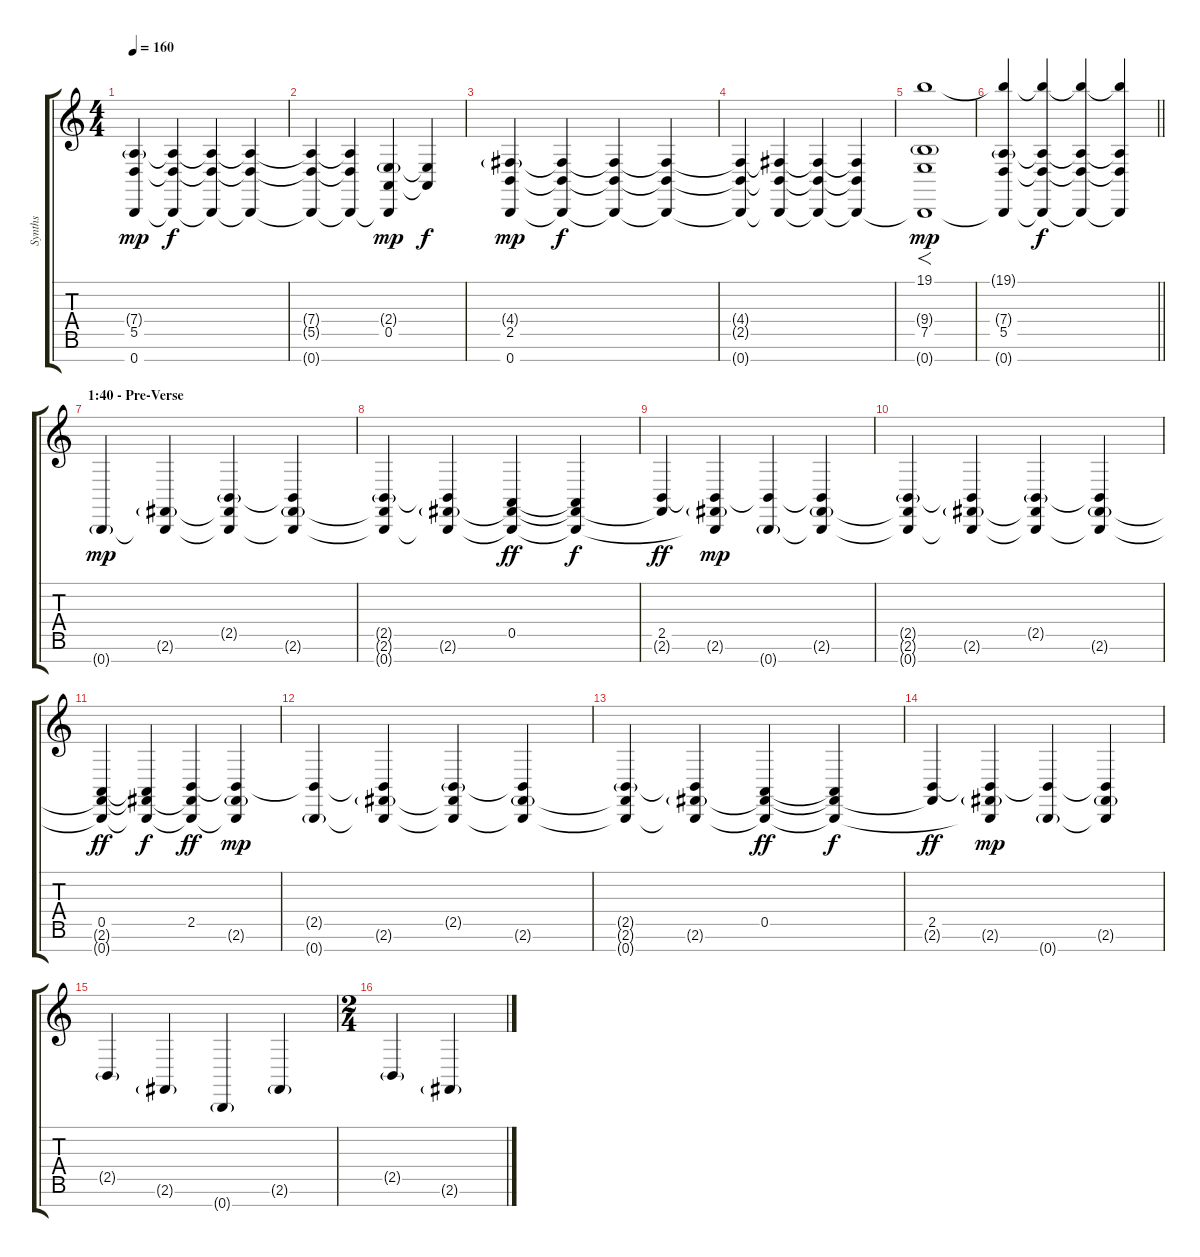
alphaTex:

\track ("Synths" "Synths") {instrument pad8sweep}
\staff {score tabs}
\tuning (E4 B3 G3 D3 A2 E2 B1) {hide}
\ts (4 4)
\tempo 160
\clef g2
\ks c
(7.4{g} 5.5 0.7{t}).4{dy mp} (7.4{t} 5.5{t} 0.7{t}).4{dy f} (7.4{t} 5.5{t} 0.7{t}).4 (7.4{t} 5.5{t} 0.7{t}).4 |
(7.4{t} 5.5{t} 0.7{t}).4 (7.4{t} 5.5{t} 0.7{t}).4 (2.4{g} 0.5 0.7{t}).4{dy mp} (2.4{t} 0.5{t}).4{dy f} |
(4.4{g} 2.5 0.7).4{dy mp} (4.4{t} 2.5{t} 0.7{t}).4{dy f} (4.4{t} 2.5{t} 0.7{t}).4 (4.4{t} 2.5{t} 0.7{t}).4 |
(4.4{t} 2.5{t} 0.7{t}).4 (4.4{t} 2.5{t} 0.7{t}).4 (4.4{t} 2.5{t} 0.7{t}).4 (4.4{t} 2.5{t} 0.7{t}).4 |
(19.1 9.4{g} 7.5 0.7{t}).1{f dy mp} |
\barLineRight lightlight
(19.1{t} 7.4{g} 5.5 0.7{t}).4 (19.1{t} 7.4{t} 5.5{t} 0.7{t}).4{dy f} (19.1{t} 7.4{t} 5.5{t} 0.7{t}).4 (19.1{t} 7.4{t} 5.5{t} 0.7{t}).4 |
\section ("" "1:40 - Pre-Verse")
0.7{g}.4{dy mp} (2.6{g} 0.7{t}).4 (2.5{g} 2.6{t} 0.7{t}).4 (2.5{t} 2.6{g} 0.7{t}).4 |
(2.5{g} 2.6{t} 0.7{t}).4 (2.5{t} 2.6{g} 0.7{t}).4 (0.5 2.6{t} 0.7{t}).4{dy ff} (0.5{t} 2.6{t} 0.7{t}).4{dy f} |
(2.5 2.6{t}).4{dy ff} (2.5{t} 2.6{g} 0.7{t}).4{dy mp} (2.5{t} 0.7{g}).4 (2.5{t} 2.6{g} 0.7{t}).4 |
(2.5{g} 2.6{t} 0.7{t}).4 (2.5{t} 2.6{g} 0.7{t}).4 (2.5{g} 2.6{t} 0.7{t}).4 (2.5{t} 2.6{g} 0.7{t}).4 |
(0.5 2.6{t} 0.7{t}).4{dy ff} (0.5{t} 2.6{t} 0.7{t}).4{dy f} (2.5 2.6{t} 0.7{t}).4{dy ff} (2.5{t} 2.6{g} 0.7{t}).4{dy mp} |
(2.5{t} 0.7{g}).4 (2.5{t} 2.6{g} 0.7{t}).4 (2.5{g} 2.6{t} 0.7{t}).4 (2.5{t} 2.6{g} 0.7{t}).4 |
(2.5{g} 2.6{t} 0.7{t}).4 (2.5{t} 2.6{g} 0.7{t}).4 (0.5 2.6{t} 0.7{t}).4{dy ff} (0.5{t} 2.6{t} 0.7{t}).4{dy f} |
(2.5 2.6{t}).4{dy ff} (2.5{t} 2.6{g} 0.7{t}).4{dy mp} (2.5{t} 0.7{g}).4 (2.5{t} 2.6{g} 0.7{t}).4 |
2.5{g}.4 2.6{g}.4 0.7{g}.4 2.6{g}.4 |
\ts (2 4)
2.5{g}.4 2.6{g}.4
